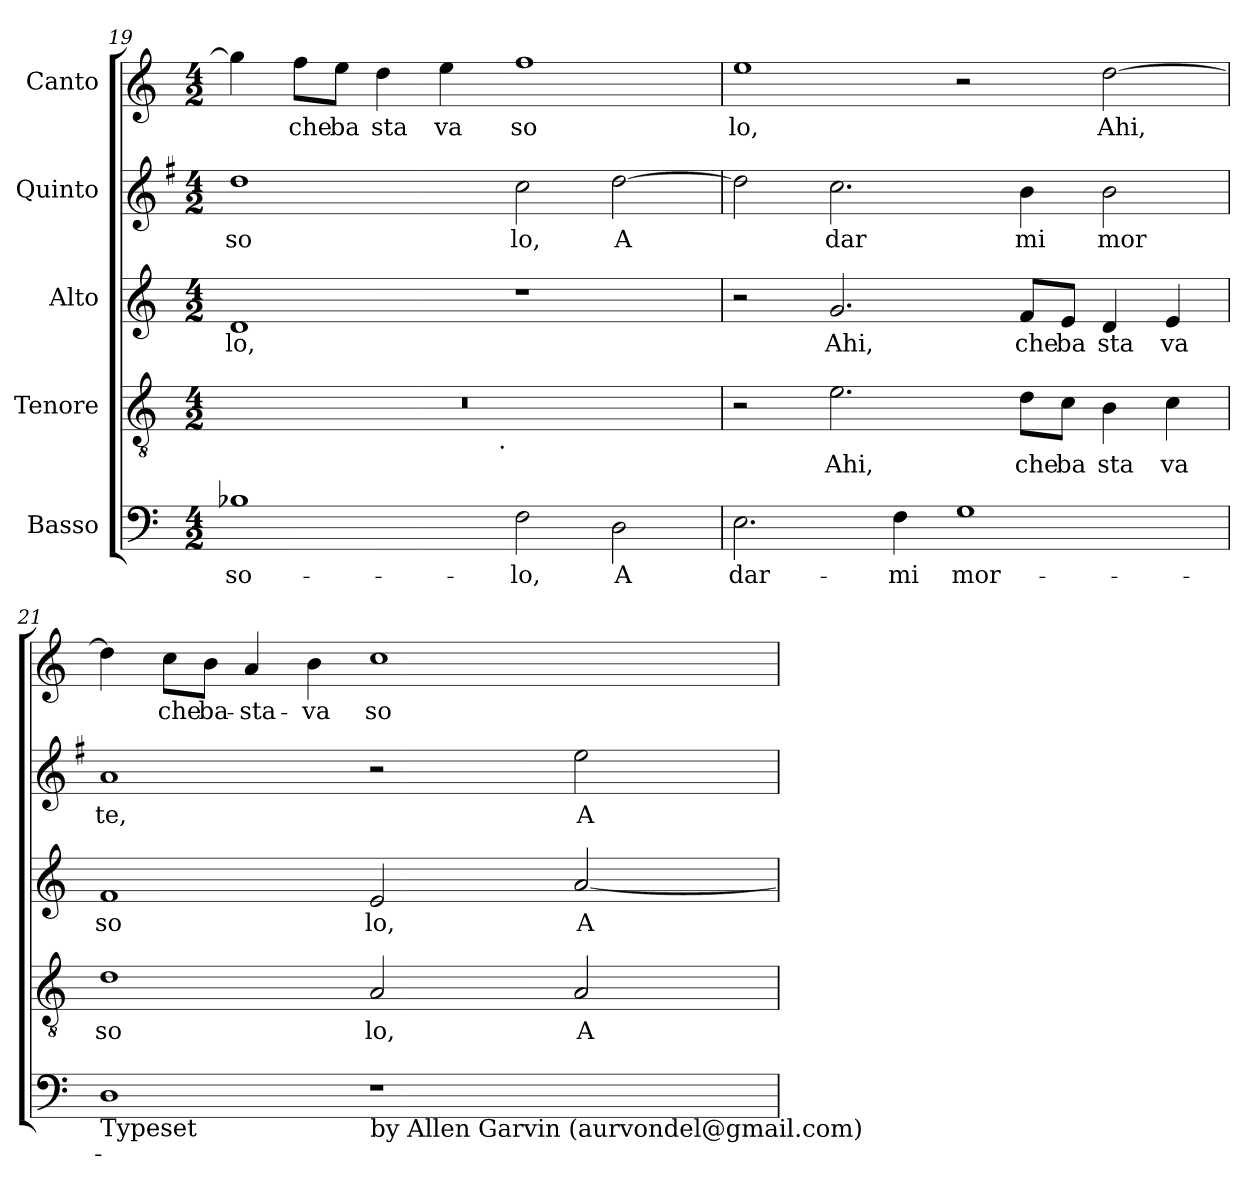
**kern	**text	**kern	**text	**kern	**text	**kern	**text	**kern	**text
*part5	*part5	*part4	*part4	*part3	*part3	*part2	*part2	*part1	*part1
*staff5	*staff5	*staff4	*staff4	*staff3	*staff3	*staff2	*staff2	*staff1	*staff1
*I"Basso	*	*I"Tenore	*	*I"Alto	*	*I"Quinto	*	*I"Canto	*
*clefF4	*	*clefGv2	*	*clefG2	*	*clefG2	*	*clefG2	*
*	*	*	*	*	*	*ITrd-3c-5	*	*	*
*k[]	*	*k[]	*	*k[]	*	*k[]	*	*k[]	*
*C:	*	*C:	*	*C:	*	*C:	*	*C:	*
*M4/2	*	*M4/2	*	*M4/2	*	*M4/2	*	*M4/2	*
=19	=19	=19	=19	=19	=19	=19	=19	=19	=19
!	!LO:LY:b:cj	!	!	!	!LO:LY:b:cj	!	!LO:LY:b:cj	!	!LO:LY:b:cj
*	*	*^	*	*	*	*	*	*	*
1B-X	so-	0r	2ryy	.	1d	lo,	1gg	so	4gg\]	.
!	!	!	!	!	!	!	!	!	!	!LO:LY:b:cj
.	.	.	.	.	.	.	.	.	8ff\L	che
!	!	!	!	!	!	!	!	!	!	!LO:LY:b:cj
.	.	.	.	.	.	.	.	.	8ee\J	ba
!	!	!	!	!	!	!	!	!	!	!LO:LY:b:cj
.	.	.	4...ryy	.	.	.	.	.	4dd\	sta
!	!	!	!	!	!	!	!	!	!	!LO:LY:b:cj
.	.	.	.	.	.	.	.	.	4ee\	va
!	!	!	!LO:TX:b:t=.	!	!	!	!	!	!	!
.	.	.	1ryy	.	.	.	.	.	.	.
!	!LO:LY:b:cj	!	!	!	!	!	!	!LO:LY:b:cj	!	!LO:LY:b:cj
2F\	-lo,	.	.	.	1r	.	2ff\	lo,	1ff	so
!	!LO:LY:b:cj	!	!	!	!	!	!	!LO:LY:b:cj	!	!
2D\	A	.	.	.	.	.	[<2gg\	A	.	.
.	.	.	32ryy	.	.	.	.	.	.	.
!!LO:PB:g=z
=20	=20	=20	=20	=20	=20	=20	=20	=20	=20	=20
!	!LO:LY:b:cj	!	!	!	!	!	!	!LO:LY:b:cj	!	!LO:LY:b:cj
*	*	*v	*v	*	*	*	*	*	*	*
2.E\	dar-	2r	.	2r	.	2gg\]	.	1ee	lo,
!	!	!	!LO:LY:b:cj	!	!LO:LY:b:cj	!	!LO:LY:b:cj	!	!
.	.	2.e\	Ahi,	2.g/	Ahi,	2.ff\	dar	.	.
!	!LO:LY:b:cj	!	!	!	!	!	!	!	!
4F\	-mi	.	.	.	.	.	.	.	.
!	!LO:LY:b:cj	!	!	!	!	!	!	!	!
1G	mor-	.	.	.	.	.	.	2r	.
!	!	!	!LO:LY:b:cj	!	!LO:LY:b:cj	!	!LO:LY:b:cj	!	!
.	.	8d\L	che	8f/L	che	4ee\	mi	.	.
!	!	!	!LO:LY:b:cj	!	!LO:LY:b:cj	!	!	!	!
.	.	8c\J	ba	8e/J	ba	.	.	.	.
!	!	!	!LO:LY:b:cj	!	!LO:LY:b:cj	!	!LO:LY:b:cj	!	!LO:LY:b:cj
.	.	4B\	sta	4d/	sta	2ee\	mor	[>2dd\	Ahi,
!	!	!	!LO:LY:b:cj	!	!LO:LY:b:cj	!	!	!	!
.	.	4c\	va	4e/	va	.	.	.	.
=21	=21	=21	=21	=21	=21	=21	=21	=21	=21
!LO:TX:b:t=Typeset	!	!	!	!	!	!	!	!	!
!	!	!	!LO:LY:b:cj	!	!LO:LY:b:cj	!	!LO:LY:b:cj	!	!LO:LY:b:cj
1D	.	1d	so	1f	so	1dd	te,	4dd\]	.
!	!	!	!	!	!	!	!	!	!LO:LY:b:cj
.	.	.	.	.	.	.	.	8cc\L	che
!	!	!	!	!	!	!	!	!	!LO:LY:b:cj
.	.	.	.	.	.	.	.	8b\J	ba-
!	!	!	!	!	!	!	!	!	!LO:LY:b:cj
.	.	.	.	.	.	.	.	4a/	-sta-
!	!	!	!	!	!	!	!	!	!LO:LY:b:cj
.	.	.	.	.	.	.	.	4b\	-va
!LO:TX:b:t=by Allen Garvin (aurvondel@gmail.com)	!	!	!	!	!	!	!	!	!
!	!	!	!LO:LY:b:cj	!	!LO:LY:b:cj	!	!	!	!LO:LY:b:cj
1r	.	2A/	lo,	2e/	lo,	2r	.	1cc	so-
!	!	!	!LO:LY:b:cj	!	!LO:LY:b:cj	!	!LO:LY:b:cj	!	!
.	.	2A/	A	[<2a/	A	2aa\	A	.	.
=	=	=	=	=	=	=	=	=	=
*-	*-	*-	*-	*-	*-	*-	*-	*-	*-
